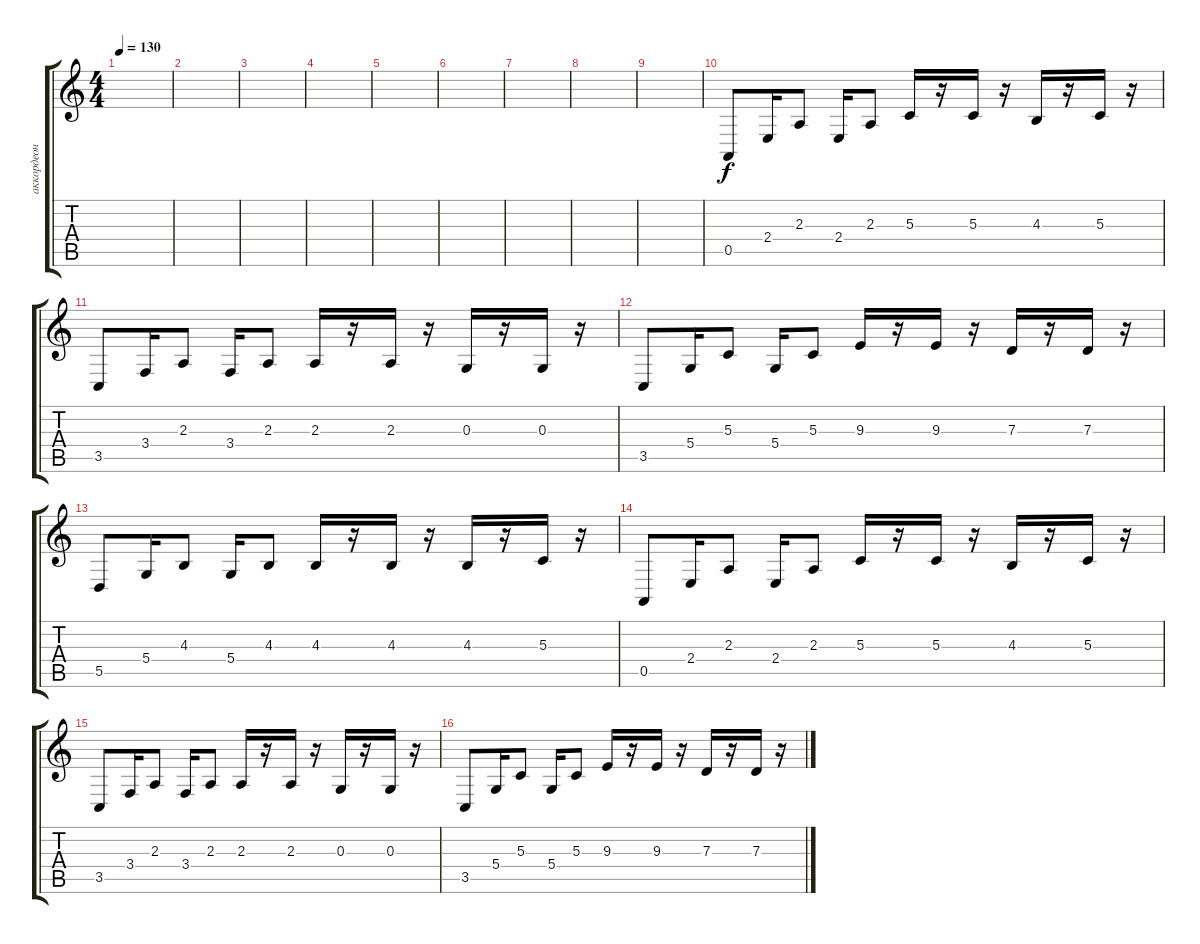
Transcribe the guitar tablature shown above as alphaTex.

\track ("аккордеон" "аккордеон") {instrument accordion}
\staff {score tabs}
\tuning (E4 B3 G3 D3 A2 E2) {hide}
\ts (4 4)
\tempo 130
\clef g2
\ks c
|
|
|
|
|
|
|
|
|
0.5.8 2.4.16 2.3.8 2.4.16 2.3.8 5.3.16 r.16 5.3.16 r.16 4.3.16 r.16 5.3.16 r.16 |
3.5.8 3.4.16 2.3.8 3.4.16 2.3.8 2.3.16 r.16 2.3.16 r.16 0.3.16 r.16 0.3.16 r.16 |
3.5.8 5.4.16 5.3.8 5.4.16 5.3.8 9.3.16 r.16 9.3.16 r.16 7.3.16 r.16 7.3.16 r.16 |
5.5.8 5.4.16 4.3.8 5.4.16 4.3.8 4.3.16 r.16 4.3.16 r.16 4.3.16 r.16 5.3.16 r.16 |
0.5.8 2.4.16 2.3.8 2.4.16 2.3.8 5.3.16 r.16 5.3.16 r.16 4.3.16 r.16 5.3.16 r.16 |
3.5.8 3.4.16 2.3.8 3.4.16 2.3.8 2.3.16 r.16 2.3.16 r.16 0.3.16 r.16 0.3.16 r.16 |
3.5.8 5.4.16 5.3.8 5.4.16 5.3.8 9.3.16 r.16 9.3.16 r.16 7.3.16 r.16 7.3.16 r.16
